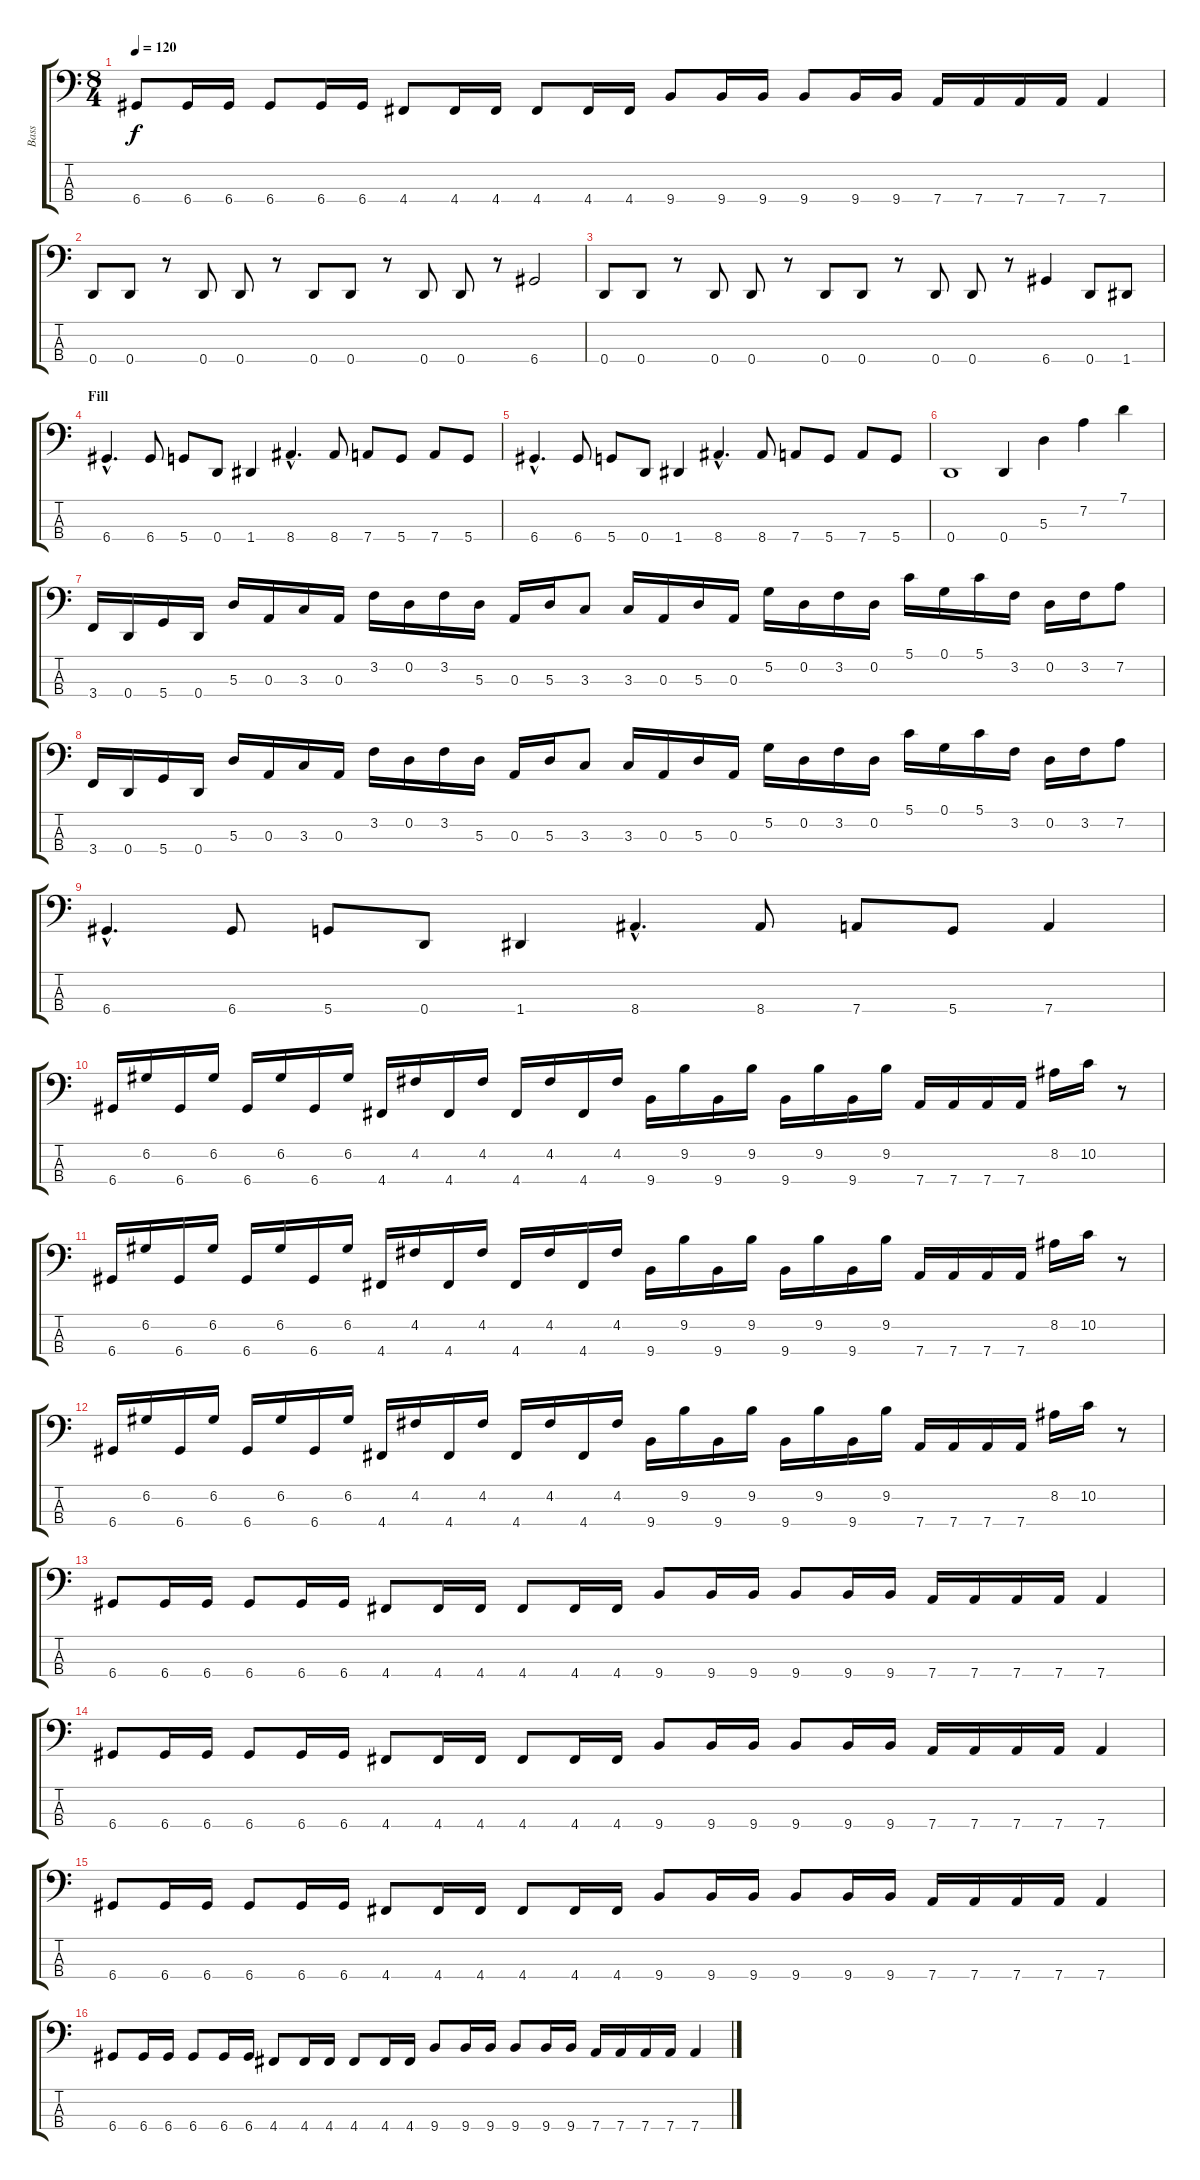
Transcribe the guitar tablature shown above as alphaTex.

\track ("Bass" "Bass") {instrument electricbassfinger}
\staff {score tabs}
\tuning (G2 D2 A1 D1) {hide}
\ts (8 4)
\tempo 120
\clef f4
\ks c
6.4.8{dy f} 6.4.16 6.4.16 6.4.8 6.4.16 6.4.16 4.4.8 4.4.16 4.4.16 4.4.8 4.4.16 4.4.16 9.4.8 9.4.16 9.4.16 9.4.8 9.4.16 9.4.16 7.4.16 7.4.16 7.4.16 7.4.16 7.4.4 |
0.4.8 0.4.8 r.8 0.4.8 0.4.8 r.8 0.4.8 0.4.8 r.8 0.4.8 0.4.8 r.8 6.4.2 |
0.4.8 0.4.8 r.8 0.4.8 0.4.8 r.8 0.4.8 0.4.8 r.8 0.4.8 0.4.8 r.8 6.4.4 0.4.8 1.4.8 |
\section ("" "Fill")
6.4{hac}.4{d} 6.4.8 5.4.8 0.4.8 1.4.4 8.4{hac}.4{d} 8.4.8 7.4.8 5.4.8 7.4.8 5.4.8 |
6.4{hac}.4{d} 6.4.8 5.4.8 0.4.8 1.4.4 8.4{hac}.4{d} 8.4.8 7.4.8 5.4.8 7.4.8 5.4.8 |
0.4.1 0.4.4 5.3.4 7.2.4 7.1.4 |
3.4.16 0.4.16 5.4.16 0.4.16 5.3.16 0.3.16 3.3.16 0.3.16 3.2.16 0.2.16 3.2.16 5.3.16 0.3.16 5.3.16 3.3.8 3.3.16 0.3.16 5.3.16 0.3.16 5.2.16 0.2.16 3.2.16 0.2.16 5.1.16 0.1.16 5.1.16 3.2.16 0.2.16 3.2.16 7.2.8 |
3.4.16 0.4.16 5.4.16 0.4.16 5.3.16 0.3.16 3.3.16 0.3.16 3.2.16 0.2.16 3.2.16 5.3.16 0.3.16 5.3.16 3.3.8 3.3.16 0.3.16 5.3.16 0.3.16 5.2.16 0.2.16 3.2.16 0.2.16 5.1.16 0.1.16 5.1.16 3.2.16 0.2.16 3.2.16 7.2.8 |
6.4{hac}.4{d} 6.4.8 5.4.8 0.4.8 1.4.4 8.4{hac}.4{d} 8.4.8 7.4.8 5.4.8 7.4.4 |
6.4.16 6.2.16 6.4.16 6.2.16 6.4.16 6.2.16 6.4.16 6.2.16 4.4.16 4.2.16 4.4.16 4.2.16 4.4.16 4.2.16 4.4.16 4.2.16 9.4.16 9.2.16 9.4.16 9.2.16 9.4.16 9.2.16 9.4.16 9.2.16 7.4.16 7.4.16 7.4.16 7.4.16 8.2.16 10.2.16 r.8 |
6.4.16 6.2.16 6.4.16 6.2.16 6.4.16 6.2.16 6.4.16 6.2.16 4.4.16 4.2.16 4.4.16 4.2.16 4.4.16 4.2.16 4.4.16 4.2.16 9.4.16 9.2.16 9.4.16 9.2.16 9.4.16 9.2.16 9.4.16 9.2.16 7.4.16 7.4.16 7.4.16 7.4.16 8.2.16 10.2.16 r.8 |
6.4.16 6.2.16 6.4.16 6.2.16 6.4.16 6.2.16 6.4.16 6.2.16 4.4.16 4.2.16 4.4.16 4.2.16 4.4.16 4.2.16 4.4.16 4.2.16 9.4.16 9.2.16 9.4.16 9.2.16 9.4.16 9.2.16 9.4.16 9.2.16 7.4.16 7.4.16 7.4.16 7.4.16 8.2.16 10.2.16 r.8 |
6.4.8 6.4.16 6.4.16 6.4.8 6.4.16 6.4.16 4.4.8 4.4.16 4.4.16 4.4.8 4.4.16 4.4.16 9.4.8 9.4.16 9.4.16 9.4.8 9.4.16 9.4.16 7.4.16 7.4.16 7.4.16 7.4.16 7.4.4 |
6.4.8 6.4.16 6.4.16 6.4.8 6.4.16 6.4.16 4.4.8 4.4.16 4.4.16 4.4.8 4.4.16 4.4.16 9.4.8 9.4.16 9.4.16 9.4.8 9.4.16 9.4.16 7.4.16 7.4.16 7.4.16 7.4.16 7.4.4 |
6.4.8 6.4.16 6.4.16 6.4.8 6.4.16 6.4.16 4.4.8 4.4.16 4.4.16 4.4.8 4.4.16 4.4.16 9.4.8 9.4.16 9.4.16 9.4.8 9.4.16 9.4.16 7.4.16 7.4.16 7.4.16 7.4.16 7.4.4 |
6.4.8 6.4.16 6.4.16 6.4.8 6.4.16 6.4.16 4.4.8 4.4.16 4.4.16 4.4.8 4.4.16 4.4.16 9.4.8 9.4.16 9.4.16 9.4.8 9.4.16 9.4.16 7.4.16 7.4.16 7.4.16 7.4.16 7.4.4
